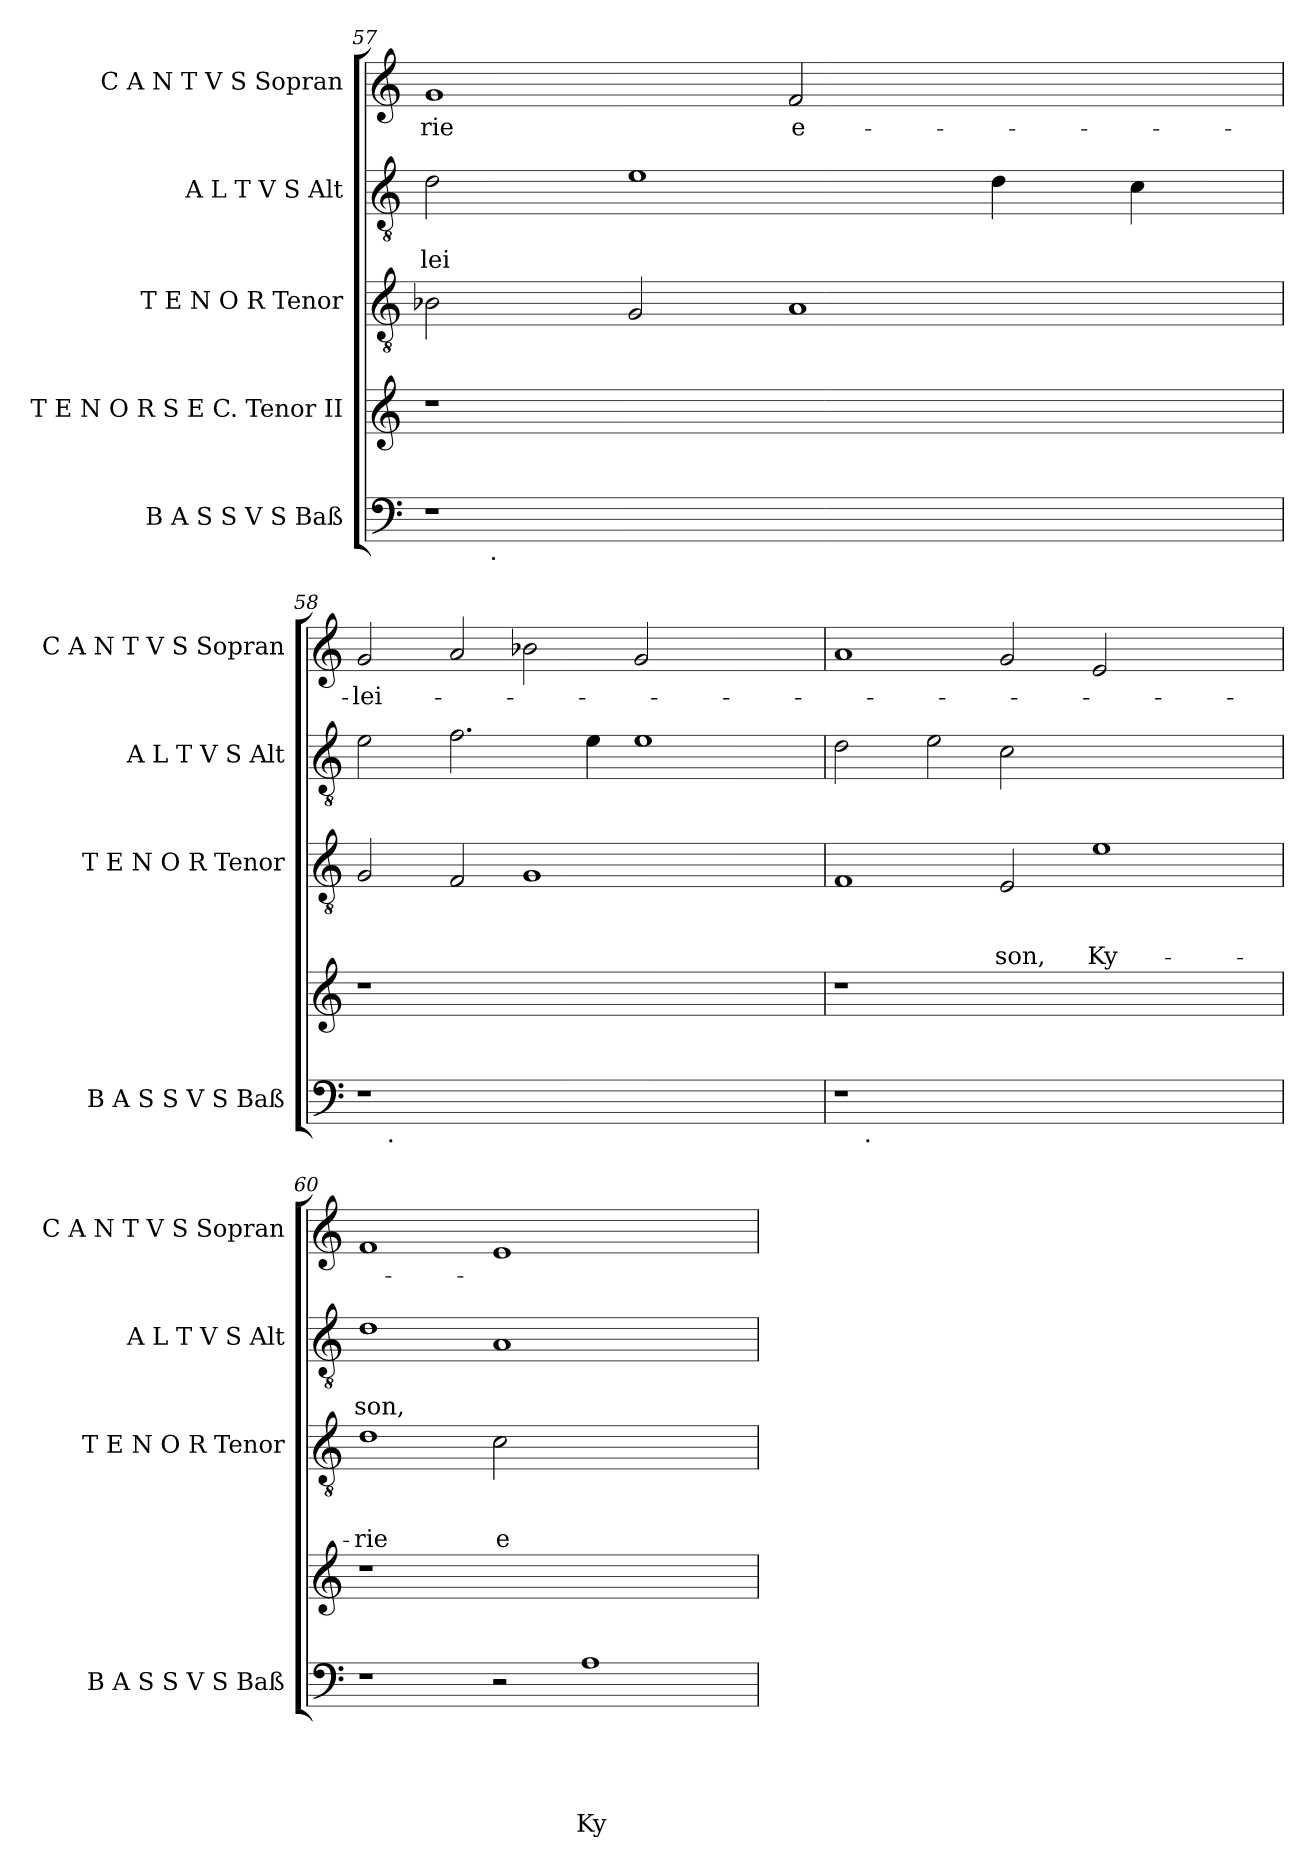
**kern	**text	**text	**text	**text	**text	**kern	**kern	**text	**text	**text	**kern	**text	**text	**kern	**text
*part5	*part5	*part5	*part5	*part5	*part5	*part4	*part3	*part3	*part3	*part3	*part2	*part2	*part2	*part1	*part1
*staff5	*staff5	*staff5	*staff5	*staff5	*staff5	*staff4	*staff3	*staff3	*staff3	*staff3	*staff2	*staff2	*staff2	*staff1	*staff1
*I"B A S S V S Baß	*	*	*	*	*	*I"T E N O R S E C. Tenor II	*I"T E N O R Tenor	*	*	*	*I"A L T V S Alt	*	*	*I"C A N T V S Sopran	*
*I'B A S S V S Baß	*	*	*	*	*	*	*I'T E N O R Tenor	*	*	*	*I'A L T V S Alt	*	*	*I'C A N T V S Sopran	*
!!LO:LB:g=z
*clefF4	*	*	*	*	*	*clefG2	*clefGv2	*	*	*	*clefGv2	*	*	*clefG2	*
*k[]	*	*	*	*	*	*k[]	*k[]	*	*	*	*k[]	*	*	*k[]	*
*C:	*	*	*	*	*	*C:	*C:	*	*	*	*C:	*	*	*C:	*
=57	=57	=57	=57	=57	=57	=57	=57	=57	=57	=57	=57	=57	=57	=57	=57
!	!	!	!	!	!	!	!	!	!	!	!	!	!LO:LY:b	!	!LO:LY:b
*^	*	*	*	*	*	*	*	*	*	*	*	*	*	*	*
1r	16..ryy	.	.	.	.	.	1r	2B-\	.	.	.	2d\	.	lei	1g	rie
!	!LO:TX:b:t=.	!	!	!	!	!	!	!	!	!	!	!	!	!	!	!
.	1ryy	.	.	.	.	.	.	.	.	.	.	.	.	.	.	.
.	.	.	.	.	.	.	.	2G/	.	.	.	1e	.	.	.	.
!	!	!	!	!	!	!	!	!	!	!	!	!	!	!	!	!LO:LY:b
1ryy	.	.	.	.	.	.	1ryy	1A	.	.	.	.	.	.	2f/	e-
.	2ryy	.	.	.	.	.	.	.	.	.	.	.	.	.	.	.
.	.	.	.	.	.	.	.	.	.	.	.	4d\	.	.	2ryy	.
.	4ryy	.	.	.	.	.	.	.	.	.	.	.	.	.	.	.
.	.	.	.	.	.	.	.	.	.	.	.	4c\	.	.	.	.
.	8ryy	.	.	.	.	.	.	.	.	.	.	.	.	.	.	.
.	64ryy	.	.	.	.	.	.	.	.	.	.	.	.	.	.	.
=58	=58	=58	=58	=58	=58	=58	=58	=58	=58	=58	=58	=58	=58	=58	=58	=58
!	!	!	!	!	!	!	!	!	!	!	!	!	!	!	!	!LO:LY:b
1r	16..ryy	.	.	.	.	.	1r	2G/	.	.	.	2e\	.	.	2g/	-lei-
!	!LO:TX:b:t=.	!	!	!	!	!	!	!	!	!	!	!	!	!	!	!
.	1ryy	.	.	.	.	.	.	.	.	.	.	.	.	.	.	.
.	.	.	.	.	.	.	.	2F/	.	.	.	2.f\	.	.	2a/	.
1.ryy	.	.	.	.	.	.	1.ryy	1G	.	.	.	.	.	.	2b-\	.
.	1ryy	.	.	.	.	.	.	.	.	.	.	.	.	.	.	.
.	.	.	.	.	.	.	.	.	.	.	.	4e\	.	.	.	.
.	.	.	.	.	.	.	.	.	.	.	.	1e	.	.	2g/	.
.	.	.	.	.	.	.	.	2ryy	.	.	.	.	.	.	2ryy	.
.	4ryy	.	.	.	.	.	.	.	.	.	.	.	.	.	.	.
.	8ryy	.	.	.	.	.	.	.	.	.	.	.	.	.	.	.
.	64ryy	.	.	.	.	.	.	.	.	.	.	.	.	.	.	.
=59	=59	=59	=59	=59	=59	=59	=59	=59	=59	=59	=59	=59	=59	=59	=59	=59
1r	16..ryy	.	.	.	.	.	1r	1F	.	.	.	2d\	.	.	1a	.
!	!LO:TX:b:t=.	!	!	!	!	!	!	!	!	!	!	!	!	!	!	!
.	1ryy	.	.	.	.	.	.	.	.	.	.	.	.	.	.	.
.	.	.	.	.	.	.	.	.	.	.	.	2e\	.	.	.	.
!	!	!	!	!	!	!	!	!	!	!	!LO:LY:b	!	!	!	!	!
1.ryy	.	.	.	.	.	.	1.ryy	2E/	.	.	-son,	2c\	.	.	2g/	.
.	1ryy	.	.	.	.	.	.	.	.	.	.	.	.	.	.	.
!	!	!	!	!	!	!	!	!	!	!	!LO:LY:b	!	!	!	!	!
.	.	.	.	.	.	.	.	1e	.	.	Ky-	1ryy	.	.	2e/	.
.	.	.	.	.	.	.	.	.	.	.	.	.	.	.	2ryy	.
.	4ryy	.	.	.	.	.	.	.	.	.	.	.	.	.	.	.
.	8ryy	.	.	.	.	.	.	.	.	.	.	.	.	.	.	.
.	64ryy	.	.	.	.	.	.	.	.	.	.	.	.	.	.	.
=60	=60	=60	=60	=60	=60	=60	=60	=60	=60	=60	=60	=60	=60	=60	=60	=60
!	!	!	!	!	!	!	!	!	!	!	!LO:LY:b	!	!	!LO:LY:b	!	!
*v	*v	*	*	*	*	*	*	*	*	*	*	*	*	*	*	*
1r	.	.	.	.	.	1r	1d	.	.	-rie	1d	.	son,	1f	.
!	!	!	!	!	!	!	!	!	!	!LO:LY:b	!	!	!	!	!
2r	.	.	.	.	.	1.ryy	2c\	.	.	e-	1A	.	.	1e	.
!	!	!	!	!	!LO:LY:b	!	!	!	!	!	!	!	!	!	!
1A	.	.	.	.	Ky	.	1ryy	.	.	.	.	.	.	.	.
.	.	.	.	.	.	.	.	.	.	.	2ryy	.	.	2ryy	.
=	=	=	=	=	=	=	=	=	=	=	=	=	=	=	=
*-	*-	*-	*-	*-	*-	*-	*-	*-	*-	*-	*-	*-	*-	*-	*-
